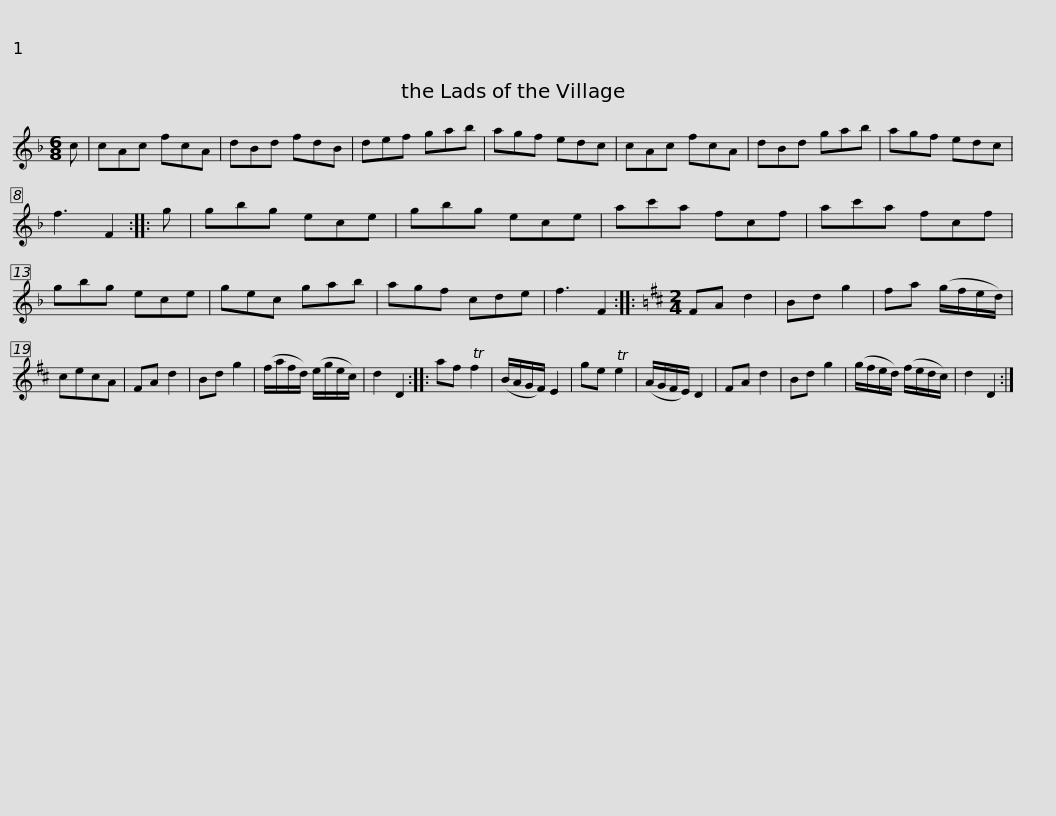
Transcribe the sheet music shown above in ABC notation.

X:1
L:1/8
M:6/8
I:linebreak $
K:F
V:1 treble
V:1
 c | cAc fcA | dBd fdB | def gab | agf edc | %5
 cAc fcA | dBd gab | agf edc |$ f3 F2 :: g | %10
 gbg ece | gbg ece | ac'a fcf | ac'a fcf | gbg ece | %15
 gec gab |$ agf cde | f3 F2 ::[K:D][M:2/4] FA d2 | Bd g2 | %20
 fa (g/f/e/d/) | cecA | FA d2 | Bd g2 | (f/a/f/d/) (e/g/e/c/) |$ %25
 d2 D2 :: af Tf2 | (B/A/G/F/) E2 | ge Te2 | (A/G/F/E/) D2 | %30
 FA d2 | Bd g2 | (g/f/e/d/) (f/e/d/c/) | d2 D2 :| %34
